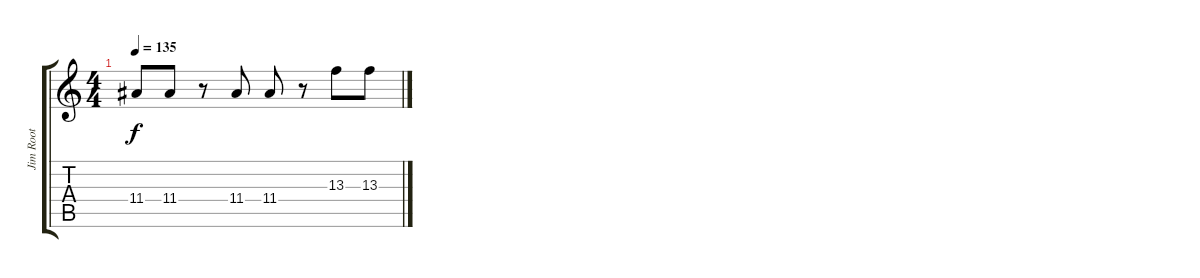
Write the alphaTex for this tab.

\track ("Jim Root" "Jim Root") {instrument distortionguitar}
\staff {score tabs}
\tuning (Db4 Ab3 E3 B2 Gb2 B1) {hide}
\ts (4 4)
\tempo 135
\clef g2
\ks c
11.4.8{dy f volume 0 instrument lead7fifths} 11.4.8 r.8 11.4.8 11.4.8 r.8 13.3.8 13.3.8
